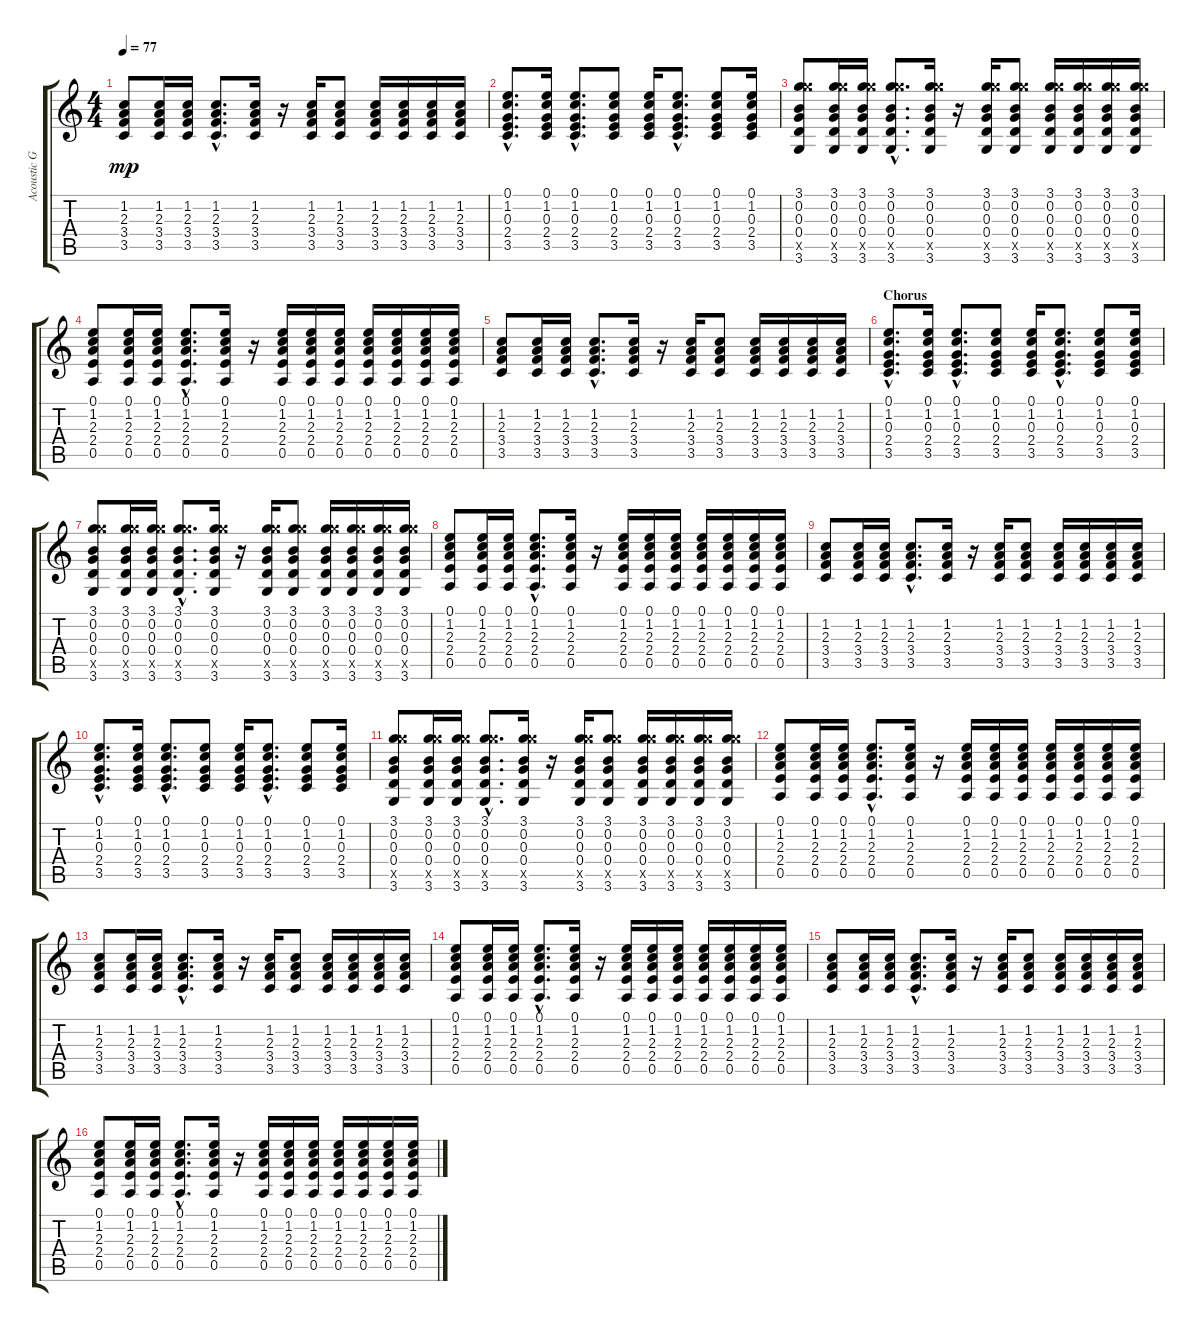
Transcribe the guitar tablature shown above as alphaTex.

\track ("Acoustic Guitar" "Acoustic G") {instrument acousticguitarsteel}
\staff {score tabs}
\tuning (E4 B3 G3 D3 A2 E2) {hide}
\ts (4 4)
\tempo 77
\clef g2
\ks c
(1.2 2.3 3.4 3.5).8{dy mp} (1.2 2.3 3.4 3.5).16 (1.2 2.3 3.4 3.5).16 (1.2{hac} 2.3{hac} 3.4{hac} 3.5{hac}).8{d} (1.2 2.3 3.4 3.5).16 r.16 (1.2 2.3 3.4 3.5).16 (1.2 2.3 3.4 3.5).8 (1.2 2.3 3.4 3.5).16 (1.2 2.3 3.4 3.5).16 (1.2 2.3 3.4 3.5).16 (1.2 2.3 3.4 3.5).16 |
(0.1{hac} 1.2{hac} 0.3{hac} 2.4{hac} 3.5{hac}).8{d} (0.1 1.2 0.3 2.4 3.5).16 (0.1{hac} 1.2{hac} 0.3{hac} 2.4{hac} 3.5{hac}).8{d} (0.1 1.2 0.3 2.4 3.5).8 (0.1 1.2 0.3 2.4 3.5).16 (0.1{hac} 1.2{hac} 0.3{hac} 2.4{hac} 3.5{hac}).8{d} (0.1 1.2 0.3 2.4 3.5).8 (0.1 1.2 0.3 2.4 3.5).16 |
(3.1 0.2 0.3 0.4 22.5{x} 3.6).8 (3.1 0.2 0.3 0.4 22.5{x} 3.6).16 (3.1 0.2 0.3 0.4 22.5{x} 3.6).16 (3.1{hac} 0.2{hac} 0.3{hac} 0.4{hac} 22.5{hac x} 3.6{hac}).8{d} (3.1 0.2 0.3 0.4 22.5{x} 3.6).16 r.16 (3.1 0.2 0.3 0.4 22.5{x} 3.6).16 (3.1 0.2 0.3 0.4 22.5{x} 3.6).8 (3.1 0.2 0.3 0.4 22.5{x} 3.6).16 (3.1 0.2 0.3 0.4 22.5{x} 3.6).16 (3.1 0.2 0.3 0.4 22.5{x} 3.6).16 (3.1 0.2 0.3 0.4 22.5{x} 3.6).16 |
(0.1 1.2 2.3 2.4 0.5).8 (0.1 1.2 2.3 2.4 0.5).16 (0.1 1.2 2.3 2.4 0.5).16 (0.1{hac} 1.2{hac} 2.3{hac} 2.4{hac} 0.5{hac}).8{d} (0.1 1.2 2.3 2.4 0.5).16 r.16 (0.1 1.2 2.3 2.4 0.5).16 (0.1 1.2 2.3 2.4 0.5).16 (0.1 1.2 2.3 2.4 0.5).16 (0.1 1.2 2.3 2.4 0.5).16 (0.1 1.2 2.3 2.4 0.5).16 (0.1 1.2 2.3 2.4 0.5).16 (0.1 1.2 2.3 2.4 0.5).16 |
(1.2 2.3 3.4 3.5).8 (1.2 2.3 3.4 3.5).16 (1.2 2.3 3.4 3.5).16 (1.2{hac} 2.3{hac} 3.4{hac} 3.5{hac}).8{d} (1.2 2.3 3.4 3.5).16 r.16 (1.2 2.3 3.4 3.5).16 (1.2 2.3 3.4 3.5).8 (1.2 2.3 3.4 3.5).16 (1.2 2.3 3.4 3.5).16 (1.2 2.3 3.4 3.5).16 (1.2 2.3 3.4 3.5).16 |
\section ("" "Chorus")
(0.1{hac} 1.2{hac} 0.3{hac} 2.4{hac} 3.5{hac}).8{d} (0.1 1.2 0.3 2.4 3.5).16 (0.1{hac} 1.2{hac} 0.3{hac} 2.4{hac} 3.5{hac}).8{d} (0.1 1.2 0.3 2.4 3.5).8 (0.1 1.2 0.3 2.4 3.5).16 (0.1{hac} 1.2{hac} 0.3{hac} 2.4{hac} 3.5{hac}).8{d} (0.1 1.2 0.3 2.4 3.5).8 (0.1 1.2 0.3 2.4 3.5).16 |
(3.1 0.2 0.3 0.4 22.5{x} 3.6).8 (3.1 0.2 0.3 0.4 22.5{x} 3.6).16 (3.1 0.2 0.3 0.4 22.5{x} 3.6).16 (3.1{hac} 0.2{hac} 0.3{hac} 0.4{hac} 22.5{hac x} 3.6{hac}).8{d} (3.1 0.2 0.3 0.4 22.5{x} 3.6).16 r.16 (3.1 0.2 0.3 0.4 22.5{x} 3.6).16 (3.1 0.2 0.3 0.4 22.5{x} 3.6).8 (3.1 0.2 0.3 0.4 22.5{x} 3.6).16 (3.1 0.2 0.3 0.4 22.5{x} 3.6).16 (3.1 0.2 0.3 0.4 22.5{x} 3.6).16 (3.1 0.2 0.3 0.4 22.5{x} 3.6).16 |
(0.1 1.2 2.3 2.4 0.5).8 (0.1 1.2 2.3 2.4 0.5).16 (0.1 1.2 2.3 2.4 0.5).16 (0.1{hac} 1.2{hac} 2.3{hac} 2.4{hac} 0.5{hac}).8{d} (0.1 1.2 2.3 2.4 0.5).16 r.16 (0.1 1.2 2.3 2.4 0.5).16 (0.1 1.2 2.3 2.4 0.5).16 (0.1 1.2 2.3 2.4 0.5).16 (0.1 1.2 2.3 2.4 0.5).16 (0.1 1.2 2.3 2.4 0.5).16 (0.1 1.2 2.3 2.4 0.5).16 (0.1 1.2 2.3 2.4 0.5).16 |
(1.2 2.3 3.4 3.5).8 (1.2 2.3 3.4 3.5).16 (1.2 2.3 3.4 3.5).16 (1.2{hac} 2.3{hac} 3.4{hac} 3.5{hac}).8{d} (1.2 2.3 3.4 3.5).16 r.16 (1.2 2.3 3.4 3.5).16 (1.2 2.3 3.4 3.5).8 (1.2 2.3 3.4 3.5).16 (1.2 2.3 3.4 3.5).16 (1.2 2.3 3.4 3.5).16 (1.2 2.3 3.4 3.5).16 |
(0.1{hac} 1.2{hac} 0.3{hac} 2.4{hac} 3.5{hac}).8{d} (0.1 1.2 0.3 2.4 3.5).16 (0.1{hac} 1.2{hac} 0.3{hac} 2.4{hac} 3.5{hac}).8{d} (0.1 1.2 0.3 2.4 3.5).8 (0.1 1.2 0.3 2.4 3.5).16 (0.1{hac} 1.2{hac} 0.3{hac} 2.4{hac} 3.5{hac}).8{d} (0.1 1.2 0.3 2.4 3.5).8 (0.1 1.2 0.3 2.4 3.5).16 |
(3.1 0.2 0.3 0.4 22.5{x} 3.6).8 (3.1 0.2 0.3 0.4 22.5{x} 3.6).16 (3.1 0.2 0.3 0.4 22.5{x} 3.6).16 (3.1{hac} 0.2{hac} 0.3{hac} 0.4{hac} 22.5{hac x} 3.6{hac}).8{d} (3.1 0.2 0.3 0.4 22.5{x} 3.6).16 r.16 (3.1 0.2 0.3 0.4 22.5{x} 3.6).16 (3.1 0.2 0.3 0.4 22.5{x} 3.6).8 (3.1 0.2 0.3 0.4 22.5{x} 3.6).16 (3.1 0.2 0.3 0.4 22.5{x} 3.6).16 (3.1 0.2 0.3 0.4 22.5{x} 3.6).16 (3.1 0.2 0.3 0.4 22.5{x} 3.6).16 |
(0.1 1.2 2.3 2.4 0.5).8 (0.1 1.2 2.3 2.4 0.5).16 (0.1 1.2 2.3 2.4 0.5).16 (0.1{hac} 1.2{hac} 2.3{hac} 2.4{hac} 0.5{hac}).8{d} (0.1 1.2 2.3 2.4 0.5).16 r.16 (0.1 1.2 2.3 2.4 0.5).16 (0.1 1.2 2.3 2.4 0.5).16 (0.1 1.2 2.3 2.4 0.5).16 (0.1 1.2 2.3 2.4 0.5).16 (0.1 1.2 2.3 2.4 0.5).16 (0.1 1.2 2.3 2.4 0.5).16 (0.1 1.2 2.3 2.4 0.5).16 |
(1.2 2.3 3.4 3.5).8 (1.2 2.3 3.4 3.5).16 (1.2 2.3 3.4 3.5).16 (1.2{hac} 2.3{hac} 3.4{hac} 3.5{hac}).8{d} (1.2 2.3 3.4 3.5).16 r.16 (1.2 2.3 3.4 3.5).16 (1.2 2.3 3.4 3.5).8 (1.2 2.3 3.4 3.5).16 (1.2 2.3 3.4 3.5).16 (1.2 2.3 3.4 3.5).16 (1.2 2.3 3.4 3.5).16 |
(0.1 1.2 2.3 2.4 0.5).8 (0.1 1.2 2.3 2.4 0.5).16 (0.1 1.2 2.3 2.4 0.5).16 (0.1{hac} 1.2{hac} 2.3{hac} 2.4{hac} 0.5{hac}).8{d} (0.1 1.2 2.3 2.4 0.5).16 r.16 (0.1 1.2 2.3 2.4 0.5).16 (0.1 1.2 2.3 2.4 0.5).16 (0.1 1.2 2.3 2.4 0.5).16 (0.1 1.2 2.3 2.4 0.5).16 (0.1 1.2 2.3 2.4 0.5).16 (0.1 1.2 2.3 2.4 0.5).16 (0.1 1.2 2.3 2.4 0.5).16 |
(1.2 2.3 3.4 3.5).8 (1.2 2.3 3.4 3.5).16 (1.2 2.3 3.4 3.5).16 (1.2{hac} 2.3{hac} 3.4{hac} 3.5{hac}).8{d} (1.2 2.3 3.4 3.5).16 r.16 (1.2 2.3 3.4 3.5).16 (1.2 2.3 3.4 3.5).8 (1.2 2.3 3.4 3.5).16 (1.2 2.3 3.4 3.5).16 (1.2 2.3 3.4 3.5).16 (1.2 2.3 3.4 3.5).16 |
(0.1 1.2 2.3 2.4 0.5).8 (0.1 1.2 2.3 2.4 0.5).16 (0.1 1.2 2.3 2.4 0.5).16 (0.1{hac} 1.2{hac} 2.3{hac} 2.4{hac} 0.5{hac}).8{d} (0.1 1.2 2.3 2.4 0.5).16 r.16 (0.1 1.2 2.3 2.4 0.5).16 (0.1 1.2 2.3 2.4 0.5).16 (0.1 1.2 2.3 2.4 0.5).16 (0.1 1.2 2.3 2.4 0.5).16 (0.1 1.2 2.3 2.4 0.5).16 (0.1 1.2 2.3 2.4 0.5).16 (0.1 1.2 2.3 2.4 0.5).16
